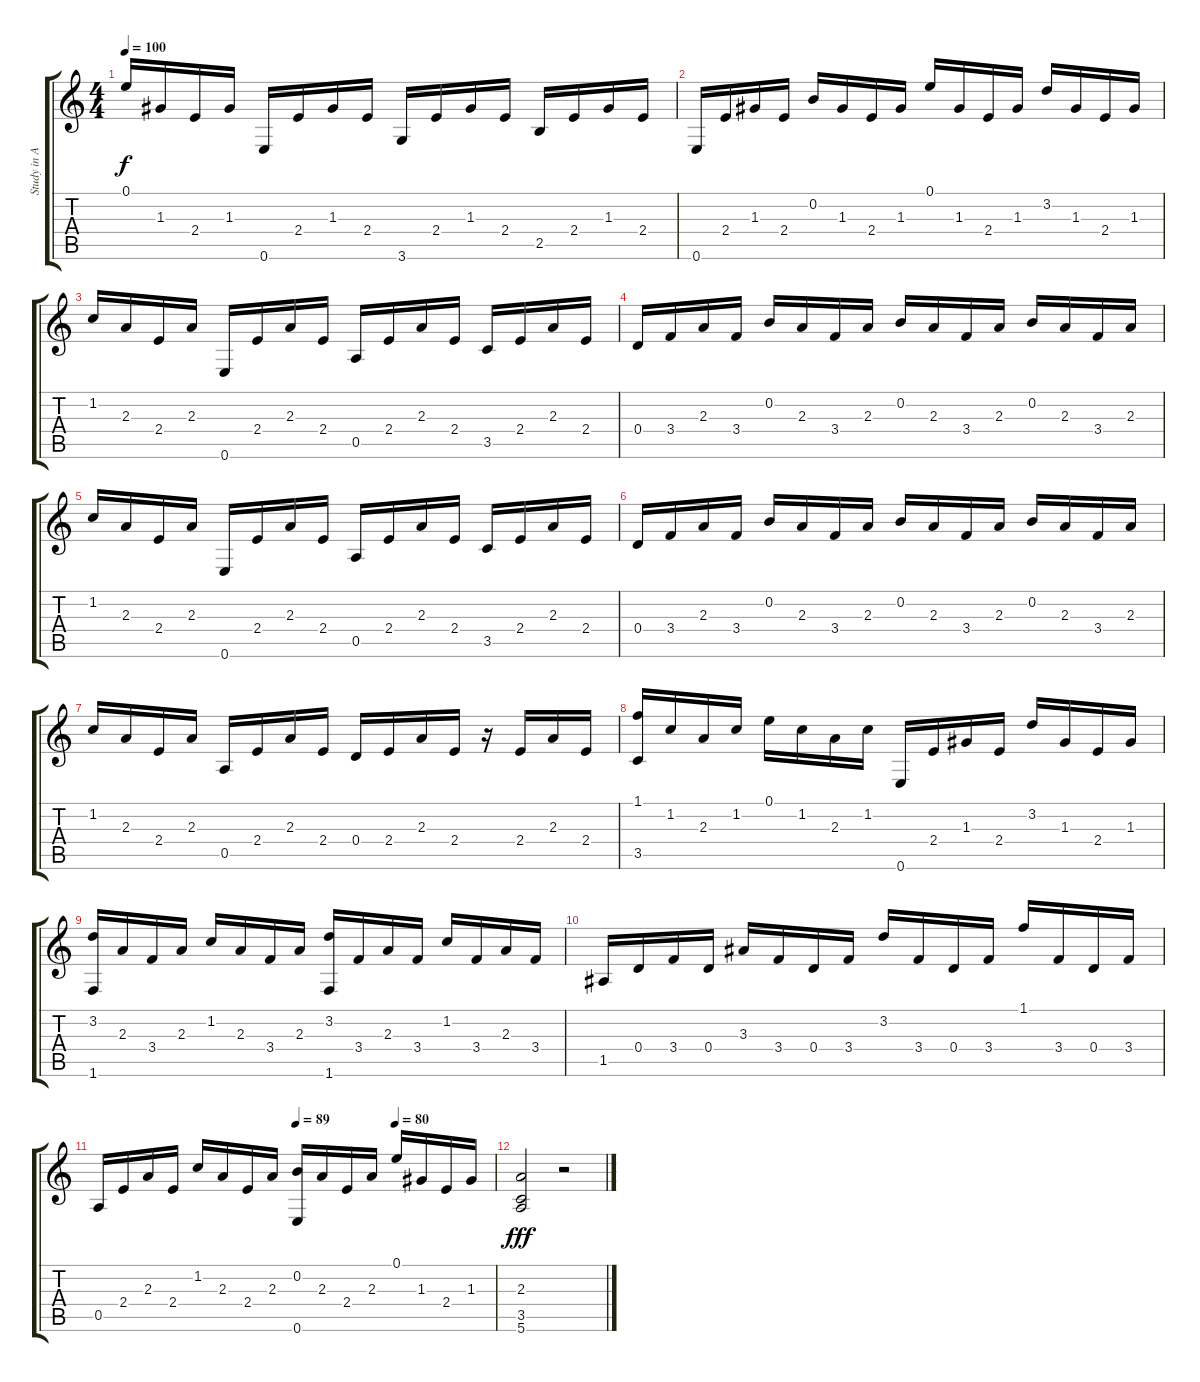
\track ("Study in A min." "Study in A") {instrument acousticguitarnylon}
\staff {score tabs}
\tuning (E4 B3 G3 D3 A2 E2) {hide}
\ts (4 4)
\tempo 100
\clef g2
\ks c
0.1.16{dy f} 1.3.16 2.4.16 1.3.16 0.6.16 2.4.16 1.3.16 2.4.16 3.6.16 2.4.16 1.3.16 2.4.16 2.5.16 2.4.16 1.3.16 2.4.16 |
0.6.16 2.4.16 1.3.16 2.4.16 0.2.16 1.3.16 2.4.16 1.3.16 0.1.16 1.3.16 2.4.16 1.3.16 3.2.16 1.3.16 2.4.16 1.3.16 |
1.2.16 2.3.16 2.4.16 2.3.16 0.6.16 2.4.16 2.3.16 2.4.16 0.5.16 2.4.16 2.3.16 2.4.16 3.5.16 2.4.16 2.3.16 2.4.16 |
0.4.16 3.4.16 2.3.16 3.4.16 0.2.16 2.3.16 3.4.16 2.3.16 0.2.16 2.3.16 3.4.16 2.3.16 0.2.16 2.3.16 3.4.16 2.3.16 |
1.2.16 2.3.16 2.4.16 2.3.16 0.6.16 2.4.16 2.3.16 2.4.16 0.5.16 2.4.16 2.3.16 2.4.16 3.5.16 2.4.16 2.3.16 2.4.16 |
0.4.16 3.4.16 2.3.16 3.4.16 0.2.16 2.3.16 3.4.16 2.3.16 0.2.16 2.3.16 3.4.16 2.3.16 0.2.16 2.3.16 3.4.16 2.3.16 |
1.2.16 2.3.16 2.4.16 2.3.16 0.5.16 2.4.16 2.3.16 2.4.16 0.4.16 2.4.16 2.3.16 2.4.16 r.16 2.4.16 2.3.16 2.4.16 |
(1.1 3.5).16 1.2.16 2.3.16 1.2.16 0.1.16 1.2.16 2.3.16 1.2.16 0.6.16 2.4.16 1.3.16 2.4.16 3.2.16 1.3.16 2.4.16 1.3.16 |
(3.2 1.6).16 2.3.16 3.4.16 2.3.16 1.2.16 2.3.16 3.4.16 2.3.16 (3.2 1.6).16 3.4.16 2.3.16 3.4.16 1.2.16 3.4.16 2.3.16 3.4.16 |
1.5.16 0.4.16 3.4.16 0.4.16 3.3.16 3.4.16 0.4.16 3.4.16 3.2.16 3.4.16 0.4.16 3.4.16 1.1.16 3.4.16 0.4.16 3.4.16 |
\tempo (89 0.5)
\tempo (80 0.75)
0.5.16 2.4.16 2.3.16 2.4.16 1.2.16 2.3.16 2.4.16 2.3.16 (0.2 0.6).16 2.3.16 2.4.16 2.3.16 0.1.16 1.3.16 2.4.16 1.3.16 |
(2.3 3.5 5.6).2{dy fff} r.2
